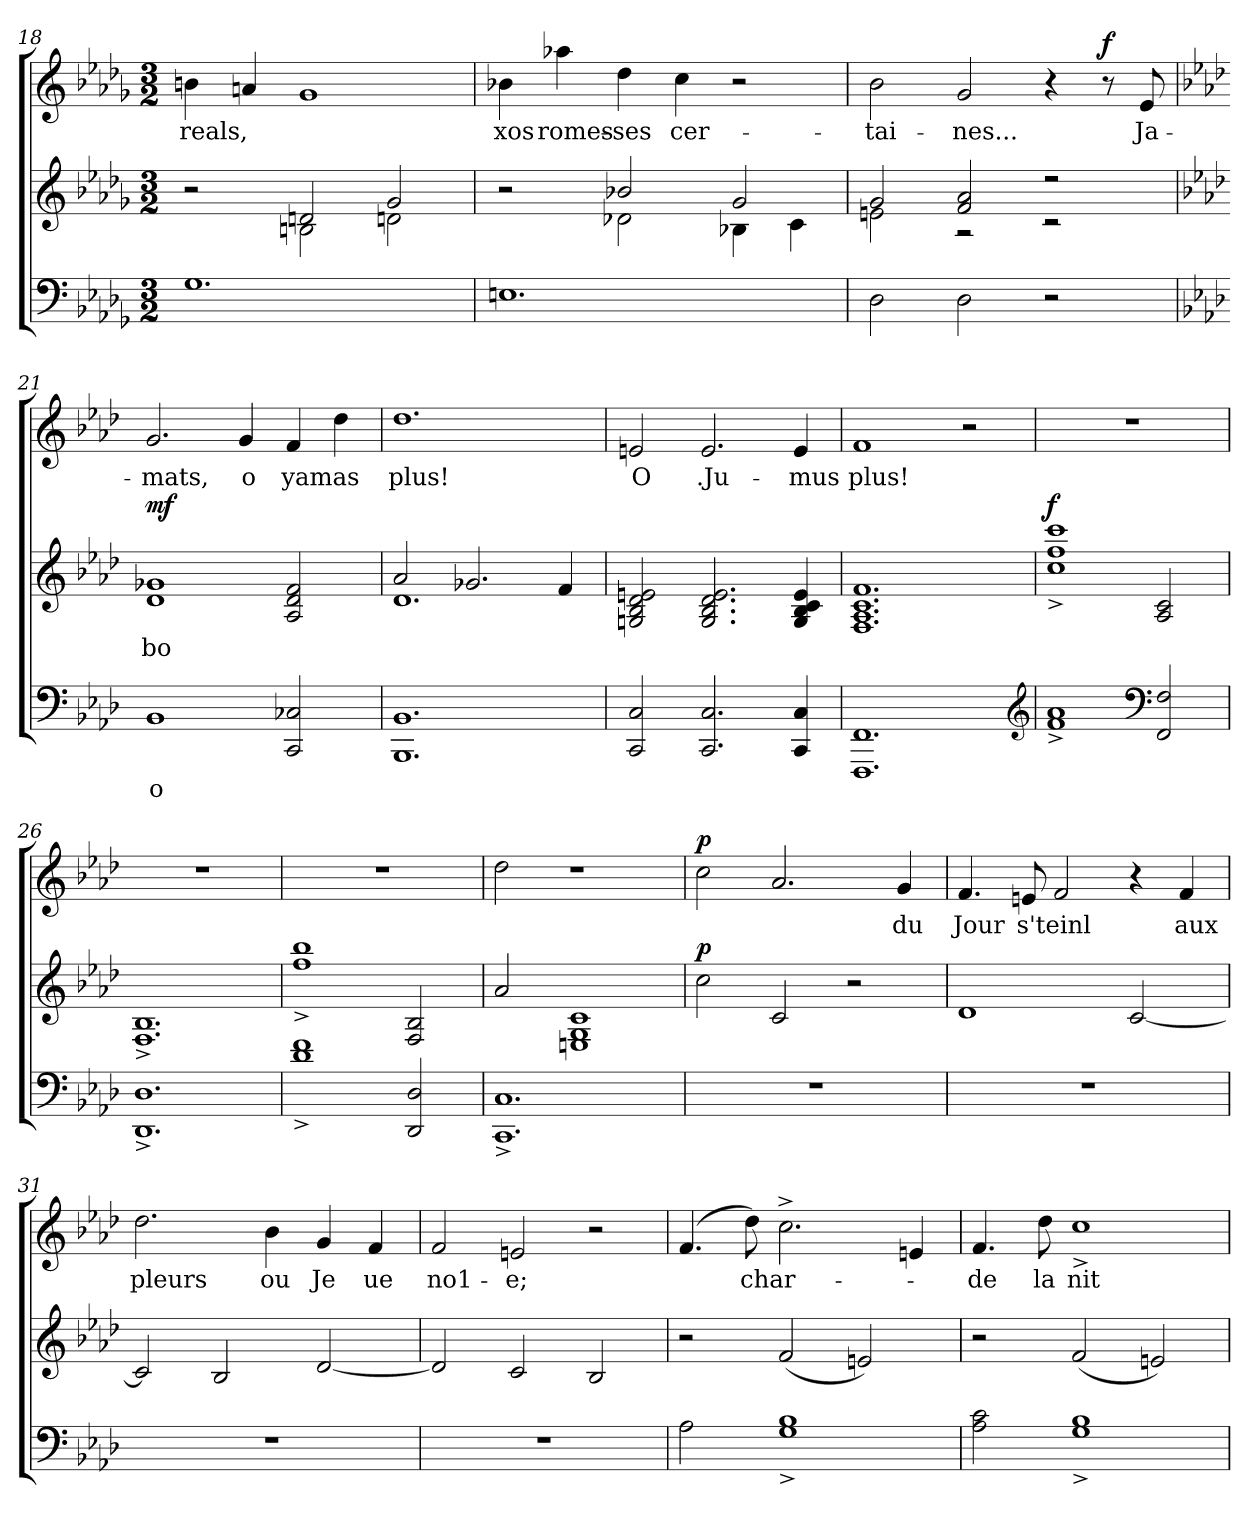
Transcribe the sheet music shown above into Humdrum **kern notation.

**kern	**text	**kern	**text	**dynam	**kern	**text	**dynam
*part3	*part3	*part2	*part2	*part2	*part1	*part1	*part1
*staff3	*staff3	*staff2	*staff2	*staff2	*staff1	*staff1	*staff1
*clefF4	*	*clefG2	*	*	*clefG2	*	*
*k[b-e-a-d-g-]	*	*k[b-e-a-d-g-]	*	*	*k[b-e-a-d-g-]	*	*
*M3/2	*	*M3/2	*	*	*M3/2	*	*
=18	=18	=18	=18	=18	=18	=18	=18
*	*	*^	*	*	*	*	*
1.G-/	.	2r	2ryy	.	.	4bn\	reals,	.
.	.	.	.	.	.	4an/	.	.
.	.	2dn/	2Bn\	.	.	1g-/	.	.
.	.	2g-/	2dn\	.	.	.	.	.
=19	=19	=19	=19	=19	=19	=19	=19	=19
1.En/	.	2r	2ryy	.	.	4b-X\	xos	.
.	.	.	.	.	.	4aa-X\	romes-	.
.	.	2b-X/	2d-X\	.	.	4dd-\	ses	.
.	.	.	.	.	.	4cc\	cer-	.
.	.	2g-/	4B-X\	.	.	2r	.	.
.	.	.	4c\	.	.	.	.	.
=20	=20	=20	=20	=20	=20	=20	=20	=20
2D-\	.	2g-/	2en\	.	.	2b-\	tai-	.
2D-\	.	2f/ 2a-/	2r	.	.	2g-/	nes...	.
2r	.	2r	2r	.	.	4r	.	.
.	.	.	.	.	.	8r	.	f
.	.	.	.	.	.	8e-/	Ja-	.
*	*	*v	*v	*	*	*	*	*
!!LO:PB:g=z
=21	=21	=21	=21	=21	=21	=21	=21
*k[b-e-a-d-]	*	*k[b-e-a-d-]	*	*	*k[b-e-a-d-]	*	*
1BB-/	o	1d-/ 1g-X/	bo	mf'	2.g/	mats,	.
.	.	.	.	.	4g/	o	.
2CC/ 2C-X/	.	2A-/ 2d-/ 2f/	.	.	4f/	yamas	.
.	.	.	.	.	4dd-\	.	.
=22	=22	=22	=22	=22	=22	=22	=22
*	*	*^	*	*	*	*	*
1.BBB-/ 1.BB-/	.	2a-/	1.d-/	.	.	1.dd-/	plus!	.
.	.	2.g-X/	.	.	.	.	.	.
.	.	4f/	.	.	.	.	.	.
*	*	*v	*v	*	*	*	*	*
=23	=23	=23	=23	=23	=23	=23	=23
2CC/ 2C/	.	2Gn/ 2B-/ 2d-/ 2en/	.	.	2en/	O	.
2.CC/ 2.C/	.	2.G/ 2.B-/ 2.d-/ 2.e/	.	.	2.e/	.Ju-	.
4CC/ 4C/	.	4G/ 4B-/ 4c/ 4e/	.	.	4e/	mus	.
=24	=24	=24	=24	=24	=24	=24	=24
1.FFF/ 1.FF/	.	1.F/ 1.A-/ 1.c/ 1.f/	.	.	1f/	plus!	.
.	.	.	.	.	2r	.	.
*clefG2	*	*	*	*	*	*	*
=25	=25	=25	=25	=25	=25	=25	=25
1f^/ 1a-^/	.	1cc^/ 1ff^/ 1ccc^/	.	f	1.r	.	.
*clefF4	*	*	*	*	*	*	*
2FF/ 2F/	.	2A-/ 2c/	.	.	.	.	.
=26	=26	=26	=26	=26	=26	=26	=26
1.DD-^/ 1.D-^/	.	1.F^/ 1.B-^/	.	.	1.r	.	.
=27	=27	=27	=27	=27	=27	=27	=27
1d-^/ 1f^/	.	1ff^/ 1bb-^/	.	.	1.r	.	.
2DD-/ 2D-/	.	2F/ 2B-/	.	.	.	.	.
!!LO:LB:g=z
=28	=28	=28	=28	=28	=28	=28	=28
1.CC^/ 1.C^/	.	2a-/	.	.	2dd-\	.	.
.	.	1En/ 1G/ 1c/	.	.	1r	.	.
=29	=29	=29	=29	=29	=29	=29	=29
1.r	.	2cc\	.	p	2cc\	.	p
.	.	2c/	.	.	2.a-/	.	.
.	.	2r	.	.	.	.	.
.	.	.	.	.	4g/	du	.
=30	=30	=30	=30	=30	=30	=30	=30
1.r	.	1d-/	.	.	4.f/	Jour	.
.	.	.	.	.	8en/	s'teinl	.
.	.	.	.	.	2f/	.	.
.	.	[2c/	.	.	4r	.	.
.	.	.	.	.	4f/	aux	.
=31	=31	=31	=31	=31	=31	=31	=31
1.r	.	2c/]	.	.	2.dd-\	pleurs	.
.	.	2B-/	.	.	.	.	.
.	.	.	.	.	4b-\	ou	.
.	.	[2d-/	.	.	4g/	Je	.
.	.	.	.	.	4f/	ue	.
=32	=32	=32	=32	=32	=32	=32	=32
1.r	.	2d-/]	.	.	2f/	no1-	.
.	.	2c/	.	.	2en/	e;	.
.	.	2B-/	.	.	2r	.	.
=33	=33	=33	=33	=33	=33	=33	=33
2A-\	.	2r	.	.	(4.f/	.	.
.	.	.	.	.	8dd-\)	char-	.
1G^/ 1B-^/	.	(2f/	.	.	2.cc^\	.	.
.	.	2en/)	.	.	.	.	.
.	.	.	.	.	4en/	.	.
!!LO:LB:g=z
=34	=34	=34	=34	=34	=34	=34	=34
2A-\ 2c\	.	2r	.	.	4.f/	de	.
.	.	.	.	.	8dd-\	la	.
1G^/ 1B-^/	.	(2f/	.	.	1cc^/	nit	.
.	.	2en/)	.	.	.	.	.
=	=	=	=	=	=	=	=
*-	*-	*-	*-	*-	*-	*-	*-
